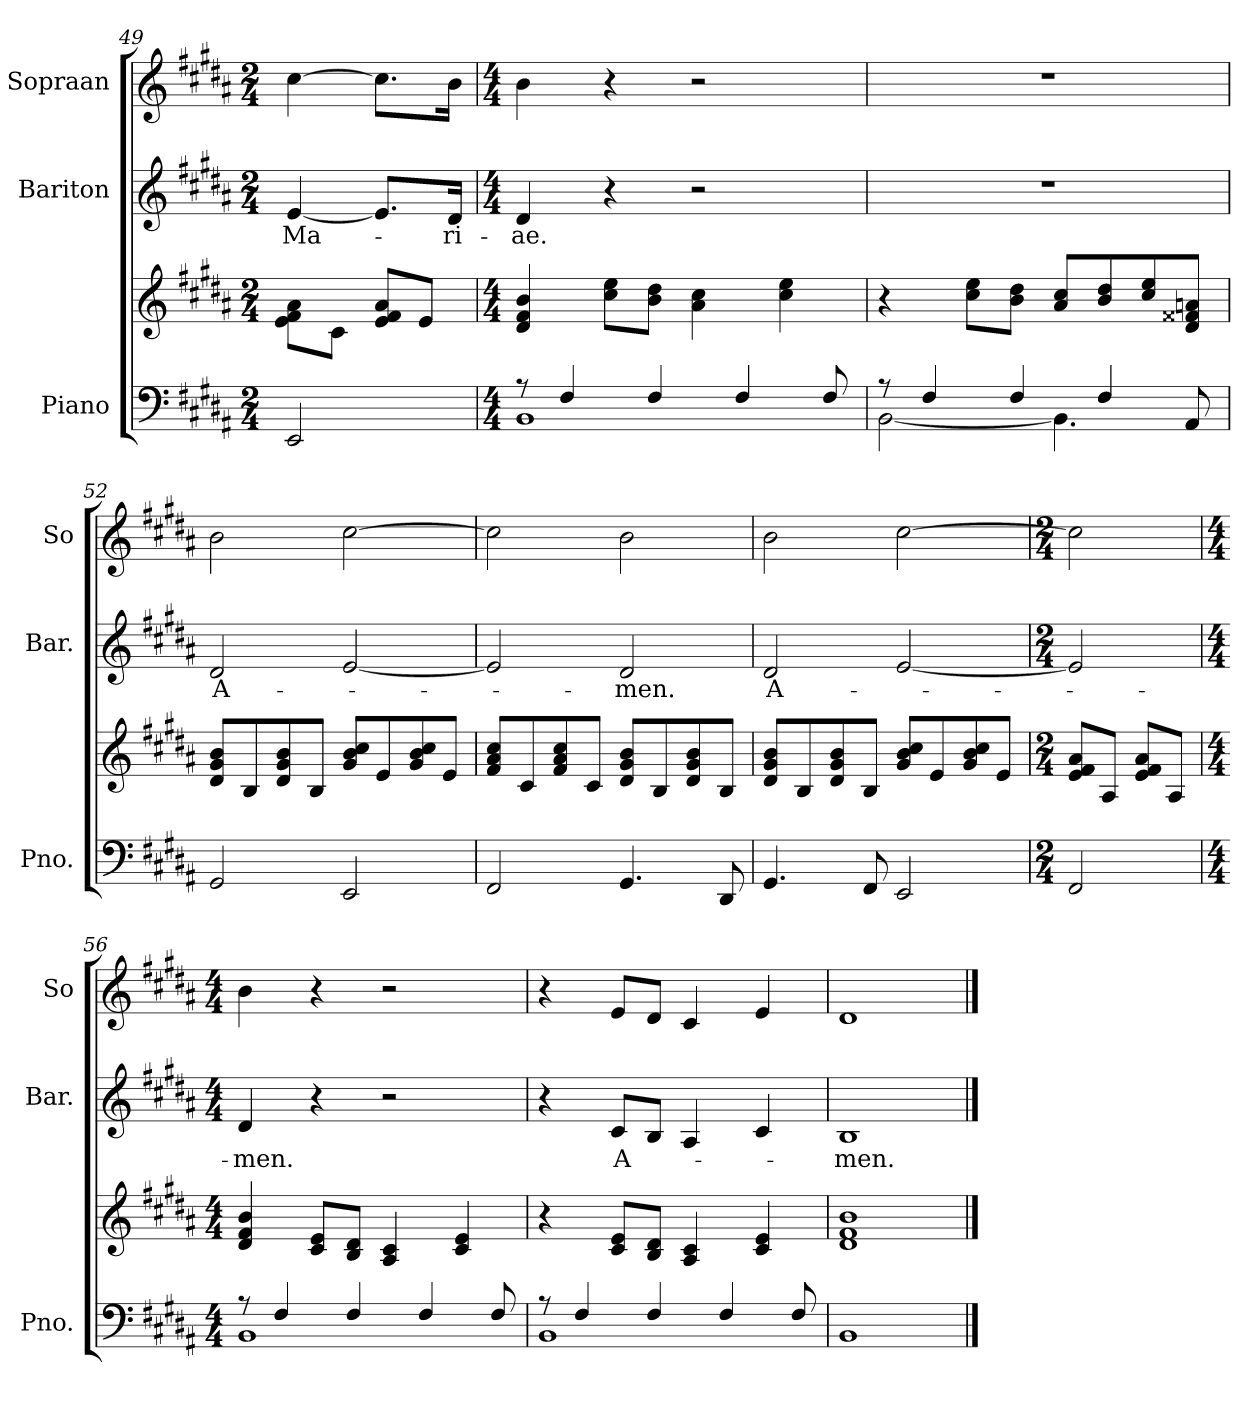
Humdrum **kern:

**kern	**kern	**kern	**text	**kern
*part3	*part3	*part2	*part2	*part1
*staff4	*staff3	*staff2	*staff2	*staff1
*I"Piano	*	*I"Bariton	*	*I"Sopraan
*I'Pno.	*	*I'Bar.	*	*I'So
*clefF4	*clefG2	*clefG2	*	*clefG2
*k[f#c#g#d#a#]	*k[f#c#g#d#a#]	*k[f#c#g#d#a#]	*	*k[f#c#g#d#a#]
*M2/4	*M2/4	*M2/4	*	*M2/4
=49	=49	=49	=49	=49
!	!	!	!LO:LY:b	!
2EE/	8e\ 8f#\ 8a#\L	[4e/	-Ma-	[4cc#\
.	8c#\J	.	.	.
.	8e/ 8f#/ 8a#/L	8.e/L]	.	8.cc#\L]
.	8e/J	.	.	.
!	!	!	!LO:LY:b	!
.	.	16d#/Jk	-ri-	16b\Jk
=50	=50	=50	=50	=50
*M4/4	*M4/4	*M4/4	*	*M4/4
*^	*	*	*	*
!	!	!	!	!LO:LY:b	!
8r	1BB	4d#/ 4f#/ 4b/	4d#/	-ae.	4b\
4F#/	.	.	.	.	.
.	.	8cc#\ 8ee\L	4r	.	4r
4F#/	.	8b\ 8dd#\J	.	.	.
.	.	4a#\ 4cc#\	2r	.	2r
4F#/	.	.	.	.	.
.	.	4cc#\ 4ee\	.	.	.
8F#/	.	.	.	.	.
!!LO:LB:g=z
=51	=51	=51	=51	=51	=51
8r	[2BB\	4r	1r	.	1r
4F#/	.	.	.	.	.
.	.	8cc#\ 8ee\L	.	.	.
4F#/	.	8b\ 8dd#\J	.	.	.
.	4.BB\]	8a#/ 8cc#/L	.	.	.
4F#/	.	8b/ 8dd#/	.	.	.
.	.	8cc#/ 8ee/	.	.	.
8AA#/	8ryy	8d#/ 8f##X/ 8an/J	.	.	.
=52	=52	=52	=52	=52	=52
!	!	!	!	!LO:LY:b	!
*v	*v	*	*	*	*
2GG#/	8d#/ 8g#/ 8b/L	2d#/	A-	2b\
.	8B/	.	.	.
.	8d#/ 8g#/ 8b/	.	.	.
.	8B/J	.	.	.
2EE/	8g#/ 8b/ 8cc#/L	[2e/	.	[2cc#\
.	8e/	.	.	.
.	8g#/ 8b/ 8cc#/	.	.	.
.	8e/J	.	.	.
=53	=53	=53	=53	=53
2FF#/	8f#/ 8a#/ 8cc#/L	2e/]	.	2cc#\]
.	8c#/	.	.	.
.	8f#/ 8a#/ 8cc#/	.	.	.
.	8c#/J	.	.	.
!	!	!	!LO:LY:b	!
4.GG#/	8d#/ 8g#/ 8b/L	2d#/	-men.	2b\
.	8B/	.	.	.
.	8d#/ 8g#/ 8b/	.	.	.
8DD#/	8B/J	.	.	.
!!LO:PB:g=z
=54	=54	=54	=54	=54
!	!	!	!LO:LY:b	!
4.GG#/	8d#/ 8g#/ 8b/L	2d#/	A-	2b\
.	8B/	.	.	.
.	8d#/ 8g#/ 8b/	.	.	.
8FF#/	8B/J	.	.	.
2EE/	8g#/ 8b/ 8cc#/L	[2e/	.	[2cc#\
.	8e/	.	.	.
.	8g#/ 8b/ 8cc#/	.	.	.
.	8e/J	.	.	.
=55	=55	=55	=55	=55
*M2/4	*M2/4	*M2/4	*	*M2/4
2FF#/	8e/ 8f#/ 8a#/L	2e/]	.	2cc#\]
.	8A#/J	.	.	.
.	8e/ 8f#/ 8a#/L	.	.	.
.	8A#/J	.	.	.
=56	=56	=56	=56	=56
*M4/4	*M4/4	*M4/4	*	*M4/4
*^	*	*	*	*
!	!	!	!	!LO:LY:b	!
8r	1BB	4d#/ 4f#/ 4b/	4d#/	-men.	4b\
4F#/	.	.	.	.	.
.	.	8c#/ 8e/L	4r	.	4r
4F#/	.	8B/ 8d#/J	.	.	.
.	.	4A#/ 4c#/	2r	.	2r
4F#/	.	.	.	.	.
.	.	4c#/ 4e/	.	.	.
8F#/	.	.	.	.	.
=57	=57	=57	=57	=57	=57
8r	1BB	4r	4r	.	4r
4F#/	.	.	.	.	.
!	!	!	!	!LO:LY:b	!
.	.	8c#/ 8e/L	8c#/L	A-	8e/L
4F#/	.	8B/ 8d#/J	8B/J	.	8d#/J
.	.	4A#/ 4c#/	4A#/	.	4c#/
4F#/	.	.	.	.	.
.	.	4c#/ 4e/	4c#/	.	4e/
8F#/	.	.	.	.	.
*v	*v	*	*	*	*
=58	=58	=58	=58	=58
!	!	!	!LO:LY:b	!
1BB	1d# 1f# 1b	1B	-men.	1d#
==	==	==	==	==
*-	*-	*-	*-	*-
